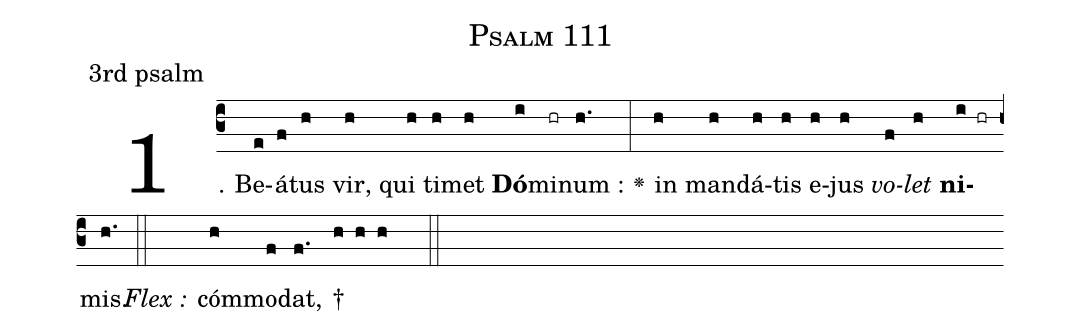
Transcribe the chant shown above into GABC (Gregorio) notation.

name: Psalm 111;
office-part: 3rd psalm;
%%
% The syntax in this part is called gabc. Please refer to http://home.gna.org/gregorio/gabc/#basis

(c3)1. B{e}(e)á(f)tus(h) vir,(h) qui(h) ti(h)met(h) <b>Dó</b>(i)mi(hr)num :(h.) <v>\greheightstar</v>(:) in(h) man(h)dá(h)tis(h) e(h)jus(h) <i>vo</i>(f)<i>let</i>(h) <b>ni</b>(i hr)mis.(h.) (::)
<i>Flex :</i>()  cóm(h)mo(f)dat,(f.) †(h h h  ::)

%E(h) u(h) o(f) u(h) a(i) e.(h.) (::)

%Mediant of 1 accent
%Termination of 1 accent with 2 preperatory syllables
